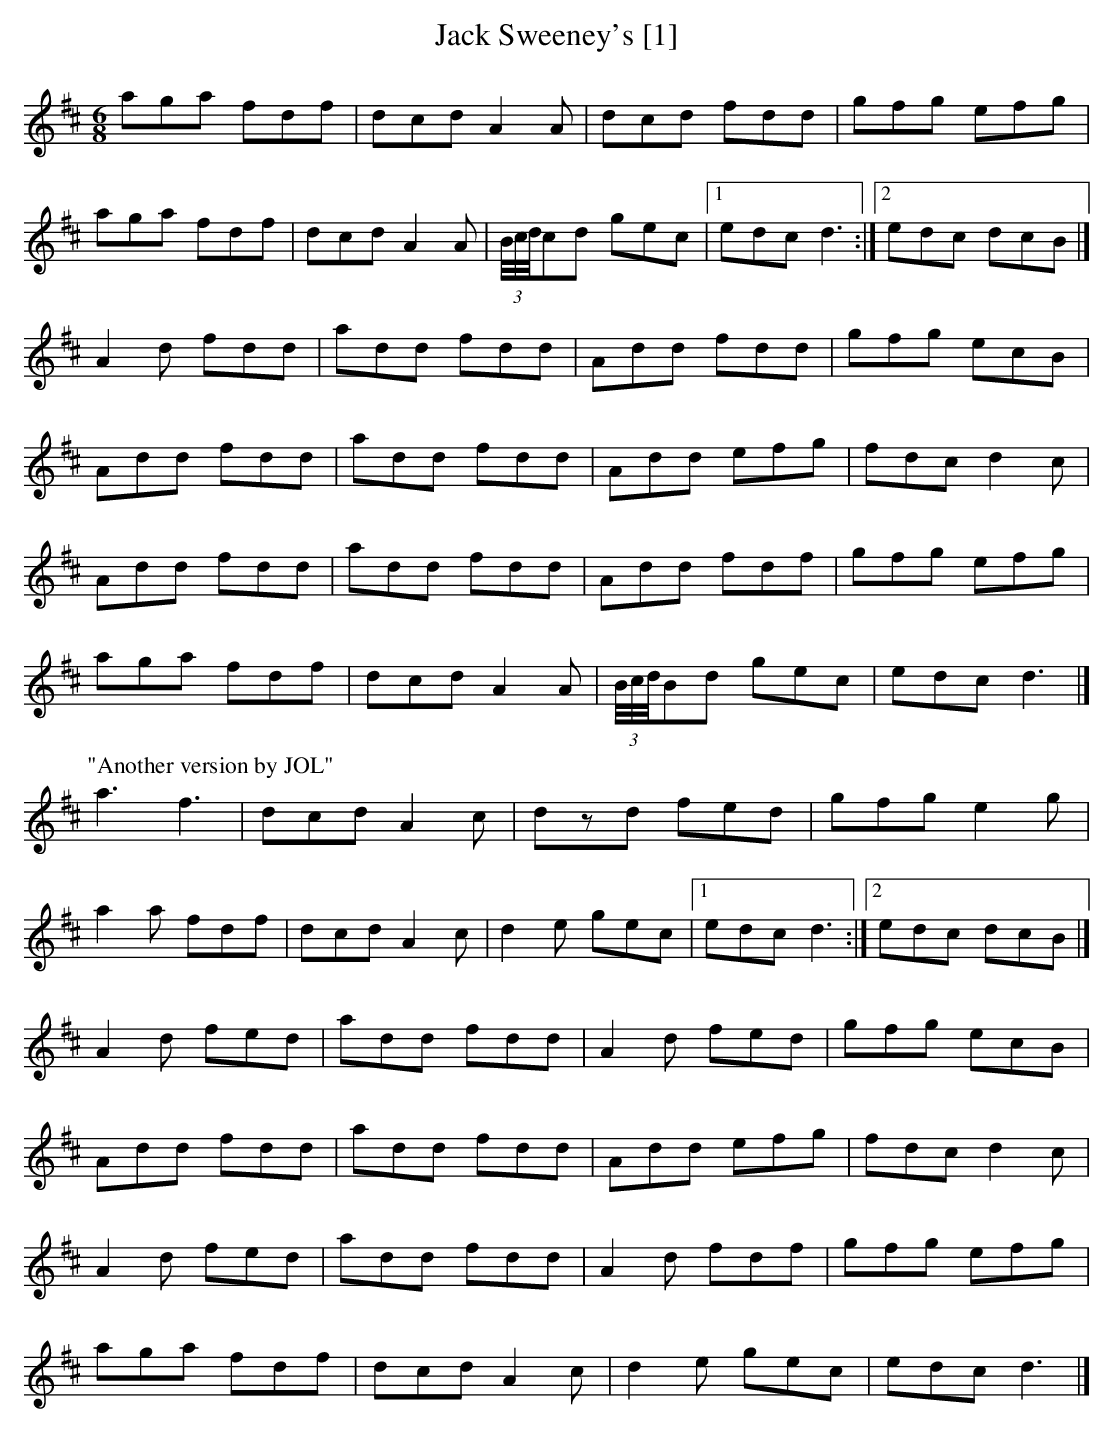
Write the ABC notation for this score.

X:1
T:Jack Sweeney's [1]
M:6/8
L:1/8
K:D
aga fdf|dcd A2A|dcd fdd|gfg efg|
aga fdf|dcd A2A|(3B/4c/4d/4cd gec|[1 edc d3:|][2 edc dcB|]
A2d fdd|add fdd|Add fdd|gfg ecB|
Add fdd|add fdd|Add efg|fdc d2c|
Add fdd|add fdd|Add fdf|gfg efg|
aga fdf|dcd A2A|(3B/4c/4d/4Bd gec|edc d3|]
P:"Another version by JOL"
a3 f3|dcd A2c|dzd fed|gfg e2g|
a2a fdf|dcd A2c|d2e gec|[1 edc d3:|][2 edc dcB|]
A2d fed|add fdd|A2d fed|gfg ecB|
Add fdd|add fdd|Add efg|fdc d2c|
A2d fed|add fdd|A2d fdf|gfg efg|
aga fdf|dcd A2c|d2e gec|edc d3|]
